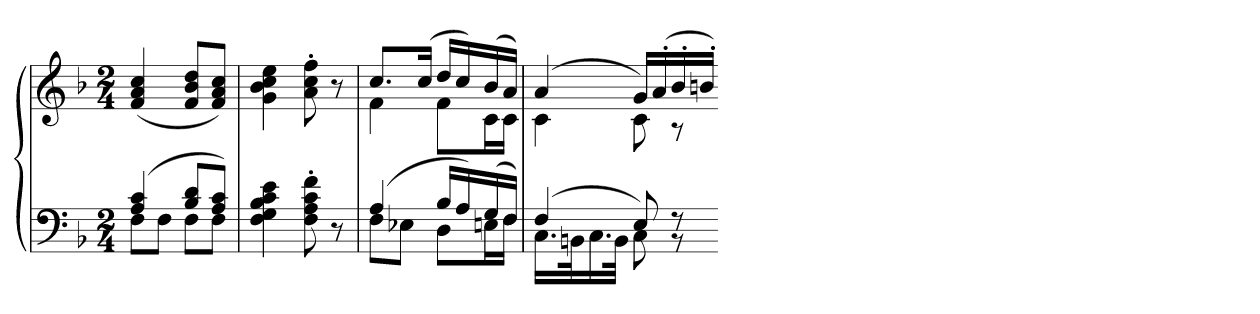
**kern	**kern
*part1	*part1
*staff2	*staff1
*clefF4	*clefG2
*k[b-]	*k[b-]
*F:	*F:
*M2/4	*M2/4
=	=
*^	*
(4A 4c	8FL	(4f 4a 4cc
.	8FJ	.
8B- 8dL	8FL	8f 8b- 8ddL
8A 8cJ)	8FJ	8f 8a 8ccJ)
*v	*v	*
=16	=16
4F 4G 4B- 4c 4e	4g 4b- 4cc 4ee
8F' 8A' 8c' 8f'	8a' 8cc' 8ff'
8r	8r
=17	=17
*^	*^
(4A	8FL	8.ccL	4f
.	8E-XJ	.	.
.	.	(16ccJk	.
16B-LL	8DL	16ddLL	8fL
16A)	.	16cc)	.
(16G	16EnL	(16b-	16cL
16FJJ)	16FJJ	16aJJ)	16cJJ
=18	=18	=18	=18
(4F	16.CLL	(4a	4c
.	32BBnK	.	.
.	16.C	.	.
.	32BBJJk	.	.
8E)	8C	16gLL)	8c
.	.	(16a'	.
8r	8r	16b-'	8r
.	.	16bn'JJ)	.
*v	*v	*	*
*	*v	*v
=-	=-
*-	*-
